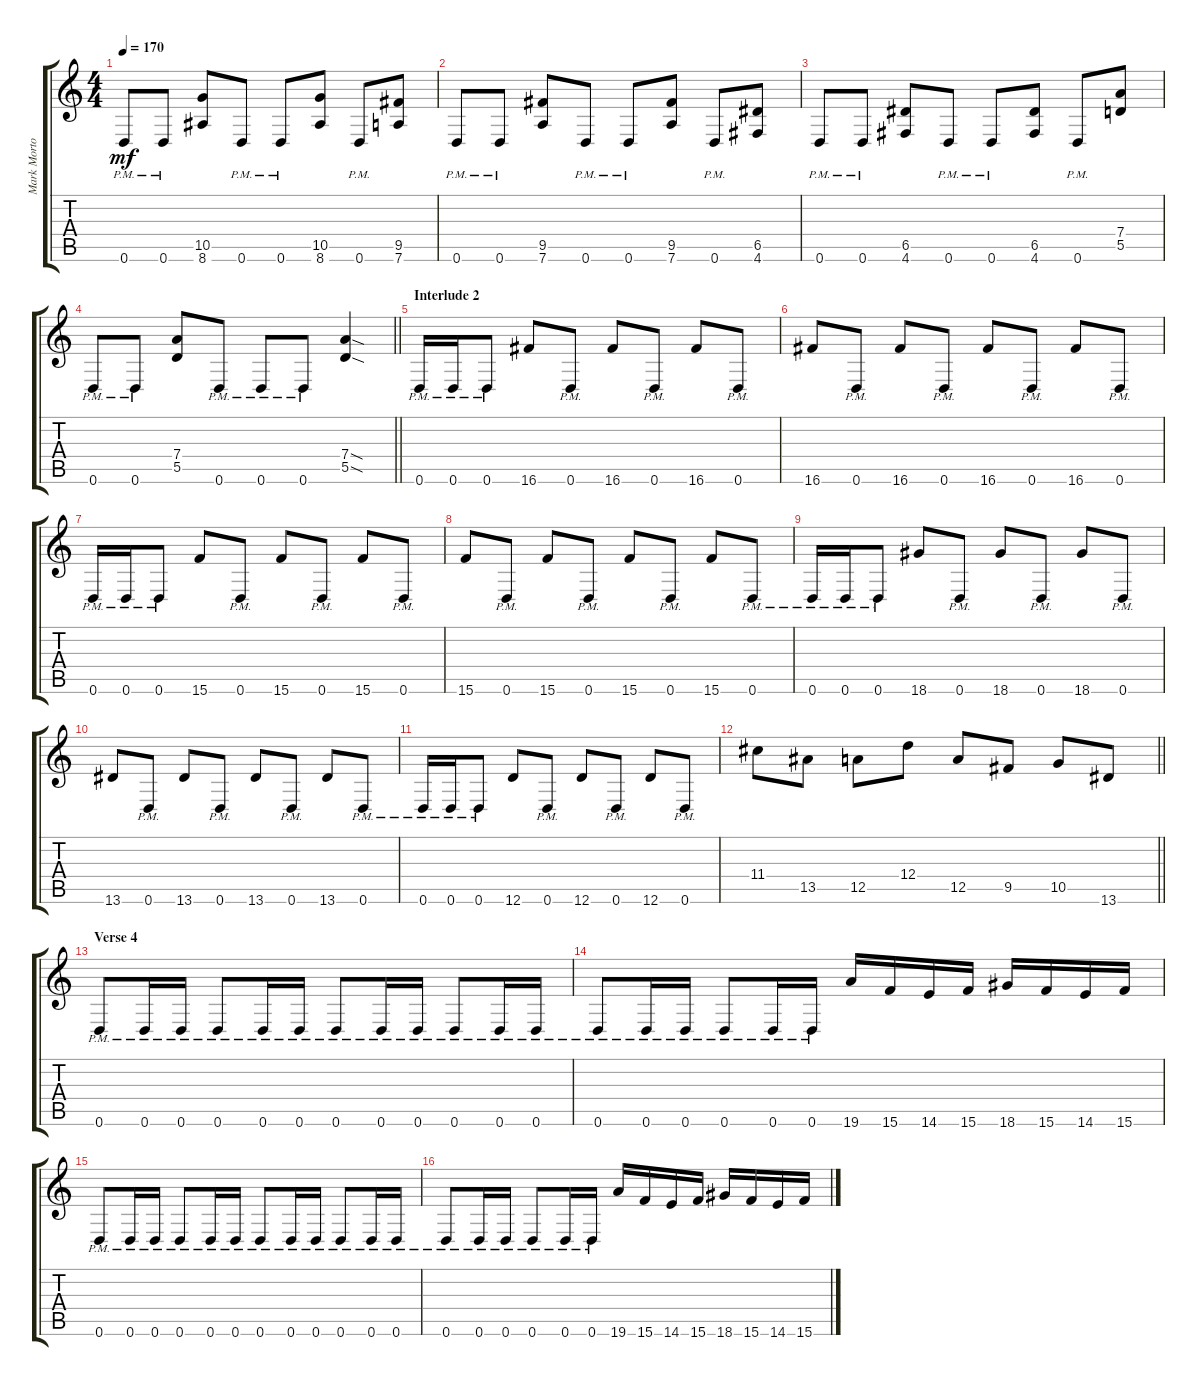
\track ("Mark Morton" "Mark Morto") {instrument distortionguitar}
\staff {score tabs}
\tuning (E4 B3 G3 D3 A2 D2) {hide}
\ts (4 4)
\tempo 170
\clef g2
\ks c
0.6{pm}.8{dy mf} 0.6{pm}.8 (10.5 8.6).8 0.6{pm}.8 0.6{pm}.8 (10.5 8.6).8 0.6{pm}.8 (9.5 7.6).8 |
0.6{pm}.8 0.6{pm}.8 (9.5 7.6).8 0.6{pm}.8 0.6{pm}.8 (9.5 7.6).8 0.6{pm}.8 (6.5 4.6).8 |
0.6{pm}.8 0.6{pm}.8 (6.5 4.6).8 0.6{pm}.8 0.6{pm}.8 (6.5 4.6).8 0.6{pm}.8 (7.4 5.5).8 |
\barLineRight lightlight
0.6{pm}.8 0.6{pm}.8 (7.4 5.5).8 0.6{pm}.8 0.6{pm}.8 0.6{pm}.8 (7.4{sod} 5.5{sod}).4 |
\section ("" "Interlude 2")
0.6{pm}.16 0.6{pm}.16 0.6{pm}.8 16.6.8 0.6{pm}.8 16.6.8 0.6{pm}.8 16.6.8 0.6{pm}.8 |
16.6.8 0.6{pm}.8 16.6.8 0.6{pm}.8 16.6.8 0.6{pm}.8 16.6.8 0.6{pm}.8 |
0.6{pm}.16 0.6{pm}.16 0.6{pm}.8 15.6.8 0.6{pm}.8 15.6.8 0.6{pm}.8 15.6.8 0.6{pm}.8 |
15.6.8 0.6{pm}.8 15.6.8 0.6{pm}.8 15.6.8 0.6{pm}.8 15.6.8 0.6{pm}.8 |
0.6{pm}.16 0.6{pm}.16 0.6{pm}.8 18.6.8 0.6{pm}.8 18.6.8 0.6{pm}.8 18.6.8 0.6{pm}.8 |
13.6.8 0.6{pm}.8 13.6.8 0.6{pm}.8 13.6.8 0.6{pm}.8 13.6.8 0.6{pm}.8 |
0.6{pm}.16 0.6{pm}.16 0.6{pm}.8 12.6.8 0.6{pm}.8 12.6.8 0.6{pm}.8 12.6.8 0.6{pm}.8 |
\barLineRight lightlight
11.4.8 13.5.8 12.5.8 12.4.8 12.5.8 9.5.8 10.5.8 13.6.8 |
\section ("" "Verse 4")
0.6{pm}.8 0.6{pm}.16 0.6{pm}.16 0.6{pm}.8 0.6{pm}.16 0.6{pm}.16 0.6{pm}.8 0.6{pm}.16 0.6{pm}.16 0.6{pm}.8 0.6{pm}.16 0.6{pm}.16 |
0.6{pm}.8 0.6{pm}.16 0.6{pm}.16 0.6{pm}.8 0.6{pm}.16 0.6{pm}.16 19.6.16 15.6.16 14.6.16 15.6.16 18.6.16 15.6.16 14.6.16 15.6.16 |
0.6{pm}.8 0.6{pm}.16 0.6{pm}.16 0.6{pm}.8 0.6{pm}.16 0.6{pm}.16 0.6{pm}.8 0.6{pm}.16 0.6{pm}.16 0.6{pm}.8 0.6{pm}.16 0.6{pm}.16 |
0.6{pm}.8 0.6{pm}.16 0.6{pm}.16 0.6{pm}.8 0.6{pm}.16 0.6{pm}.16 19.6.16 15.6.16 14.6.16 15.6.16 18.6.16 15.6.16 14.6.16 15.6.16
